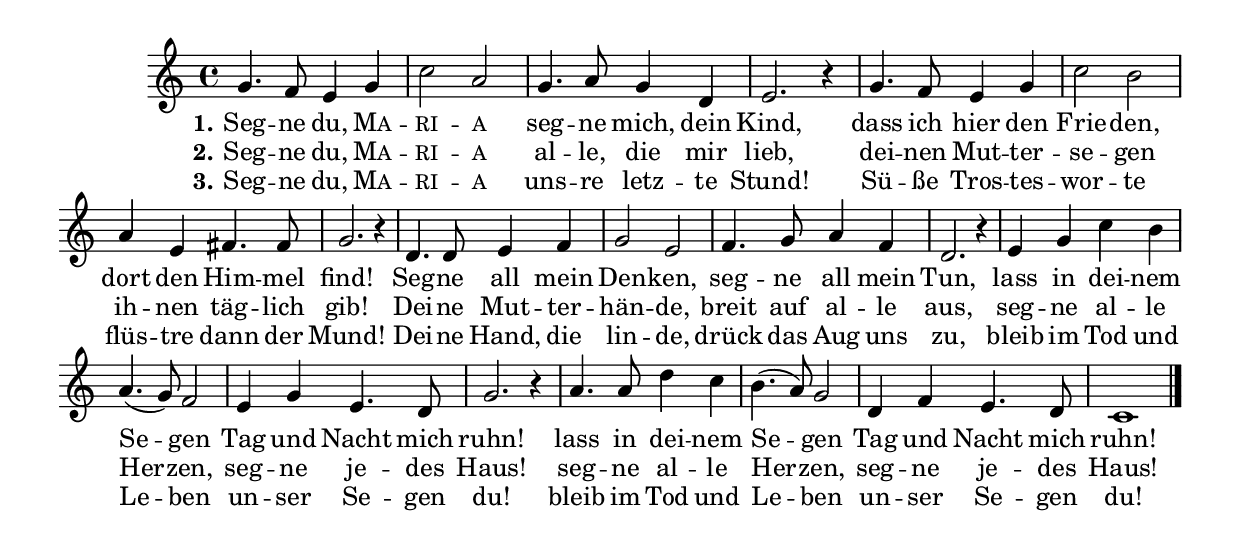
\version "2.22.1"
\language deutsch
% GL 218

melody = \fixed c' {
  \key c \major
  \time 4/4
  g4. f8 e4 g | c'2 a | g4. a8 g4 d | e2. r4
  g4. f8 e4 g | c'2 h | a4 e fis4. 8 | g2. r4
  d4. 8 e4 f | g2 e | f4. g8 a4 f | d2. r4
  e4 g c' h | a4.( g8) f2 |
  e4 g e4. d8 | g2. r4
  a4. 8 d'4 c' | h4.( a8) g2 |
  d4 f e4. d8 | c1 \bar "|."
}
stropheEins = \lyricmode {
  \set stanza = "1."
  Seg -- ne du, \markup{\smallCaps Ma} -- \markup{\smallCaps ri} -- \markup{\smallCaps a}
  seg -- ne mich, dein Kind, 
  dass ich hier den Frie -- den, 
  dort den Him -- mel find! 
  Seg -- ne all mein Den -- ken, 
  seg -- ne all mein Tun, 
  \repeat unfold 2 {
   lass in dei -- nem Se -- gen 
  Tag und Nacht mich ruhn! 
  }
}
stropheZwei = \lyricmode {
  \set stanza = "2."
  Seg -- ne du, \markup{\smallCaps Ma} -- \markup{\smallCaps ri} -- \markup{\smallCaps a}
  al -- le, die mir lieb, 
  dei -- nen Mut -- ter -- se -- gen 
  ih -- nen täg -- lich gib! 
  Dei -- ne Mut -- ter -- hän -- de, 
  breit auf al -- le aus, 
  \repeat unfold 2 {
   seg -- ne al -- le Her -- zen, 
  seg -- ne je -- des Haus! }
}
stropheDrei = \lyricmode {
  \set stanza = "3."
  Seg -- ne du, \markup{\smallCaps Ma} -- \markup{\smallCaps ri} -- \markup{\smallCaps a}
  uns -- re letz -- te Stund! 
  Sü -- ße Tros -- tes -- wor -- te 
  flüs -- tre dann der Mund! 
  Dei -- ne Hand, die lin -- de, 
  drück das Aug uns zu, 
  \repeat unfold 2 {
   bleib im Tod und Le -- ben 
  un -- ser Se -- gen du!}
}

\score{
  \new Staff <<
    \new Voice = "melody" \melody
    \new Lyrics \lyricsto melody \stropheEins
    \new Lyrics \lyricsto melody \stropheZwei
    \new Lyrics \lyricsto melody \stropheDrei
    >>
    \layout {
      \context {
        \Score
        \omit BarNumber
      }
    }
}
